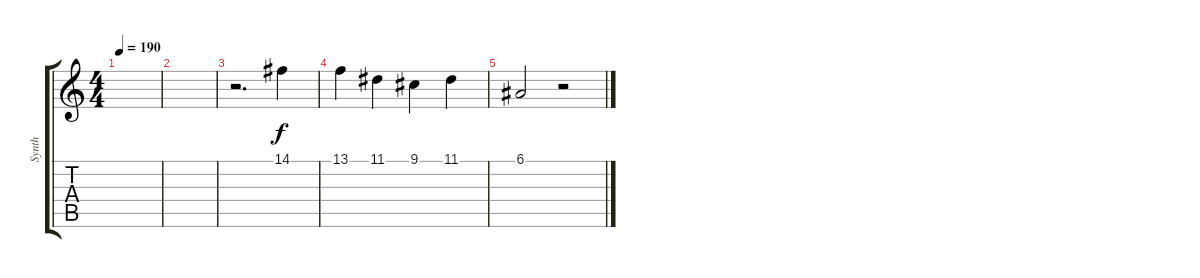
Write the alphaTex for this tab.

\track ("Synth" "Synth") {instrument musicbox}
\staff {score tabs}
\tuning (E4 B3 G3 D3 A2 E2) {hide}
\ts (4 4)
\tempo 190
\clef g2
\ks c
|
|
r.2{d} 14.1.4 |
13.1.4 11.1.4 9.1.4 11.1.4 |
6.1.2 r.2
